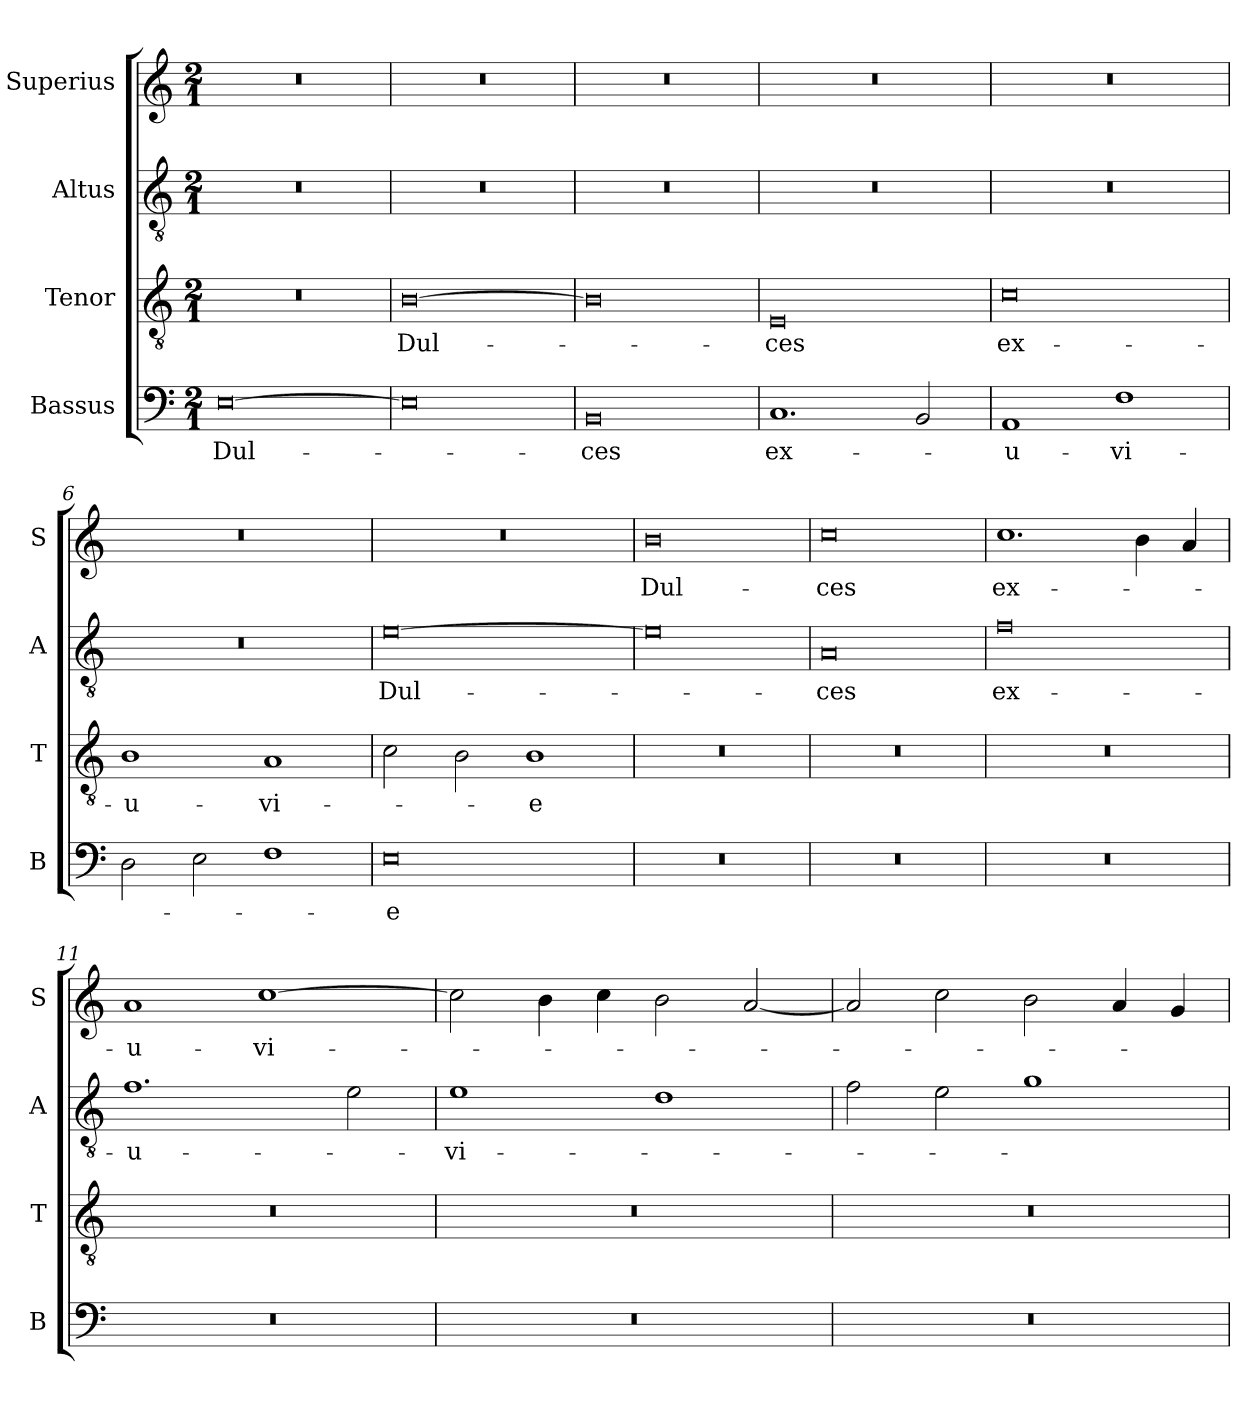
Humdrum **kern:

**kern	**text	**kern	**text	**kern	**text	**kern	**text
*part4	*part4	*part3	*part3	*part2	*part2	*part1	*part1
*staff4	*staff4	*staff3	*staff3	*staff2	*staff2	*staff1	*staff1
*I"Bassus	*	*I"Tenor	*	*I"Altus	*	*I"Superius	*
*I'B	*	*I'T	*	*I'A	*	*I'S	*
*clefF4	*	*clefGv2	*	*clefGv2	*	*clefG2	*
*k[]	*	*k[]	*	*k[]	*	*k[]	*
*M2/1	*	*M2/1	*	*M2/1	*	*M2/1	*
=1	=1	=1	=1	=1	=1	=1	=1
[0E	Dul-	0r	.	0r	.	0r	.
=2	=2	=2	=2	=2	=2	=2	=2
0E]	.	[0B	Dul-	0r	.	0r	.
=3	=3	=3	=3	=3	=3	=3	=3
0BB	-ces	0B]	.	0r	.	0r	.
=4	=4	=4	=4	=4	=4	=4	=4
1.C	ex-	0E	-ces	0r	.	0r	.
2BB/	.	.	.	.	.	.	.
=5	=5	=5	=5	=5	=5	=5	=5
1AA	-u-	0c	ex-	0r	.	0r	.
1F	-vi-	.	.	.	.	.	.
=6	=6	=6	=6	=6	=6	=6	=6
2D\	.	1B	-u-	0r	.	0r	.
2E\	.	.	.	.	.	.	.
1F	.	1A	-vi-	.	.	.	.
=7	=7	=7	=7	=7	=7	=7	=7
0E	-e	2c\	.	[0e	Dul-	0r	.
.	.	2B\	.	.	.	.	.
.	.	1B	-e	.	.	.	.
=8	=8	=8	=8	=8	=8	=8	=8
0r	.	0r	.	0e]	.	0b	Dul-
=9	=9	=9	=9	=9	=9	=9	=9
0r	.	0r	.	0A	-ces	0cc	-ces
=10	=10	=10	=10	=10	=10	=10	=10
0r	.	0r	.	0f	ex-	1.cc	ex-
.	.	.	.	.	.	4b\	.
.	.	.	.	.	.	4a/	.
=11	=11	=11	=11	=11	=11	=11	=11
0r	.	0r	.	1.f	-u-	1a	-u-
.	.	.	.	.	.	[1cc	-vi-
.	.	.	.	2e\	.	.	.
=12	=12	=12	=12	=12	=12	=12	=12
0r	.	0r	.	1e	-vi-	2cc\]	.
.	.	.	.	.	.	4b\	.
.	.	.	.	.	.	4cc\	.
.	.	.	.	1d	.	2b\	.
.	.	.	.	.	.	[2a/	.
=13	=13	=13	=13	=13	=13	=13	=13
0r	.	0r	.	2f\	.	2a/]	.
.	.	.	.	2e\	.	2cc\	.
.	.	.	.	1g	.	2b\	.
.	.	.	.	.	.	4a/	.
.	.	.	.	.	.	4g/	.
=	=	=	=	=	=	=	=
*-	*-	*-	*-	*-	*-	*-	*-
